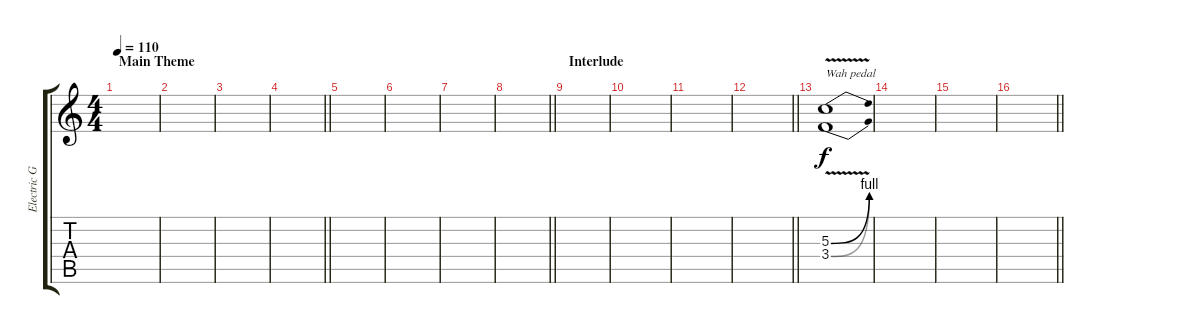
\track ("Electric Guitar " "Electric G") {instrument overdrivenguitar}
\staff {score tabs}
\tuning (E4 B3 G3 D3 A2 E2) {hide}
\ts (4 4)
\section ("" "Main Theme")
\tempo 110
\clef g2
\ks c
|
|
|
\barLineRight lightlight
|
\section ("" "")
|
|
|
\barLineRight lightlight
|
\section ("" "Interlude")
|
|
|
\barLineRight lightlight
|
\section ("" "")
(5.3{be (bend 0 0 60 4) v} 3.4{be (bend 0 0 60 4) v}).1{txt "Wah pedal"} |
|
|
\barLineRight lightlight
